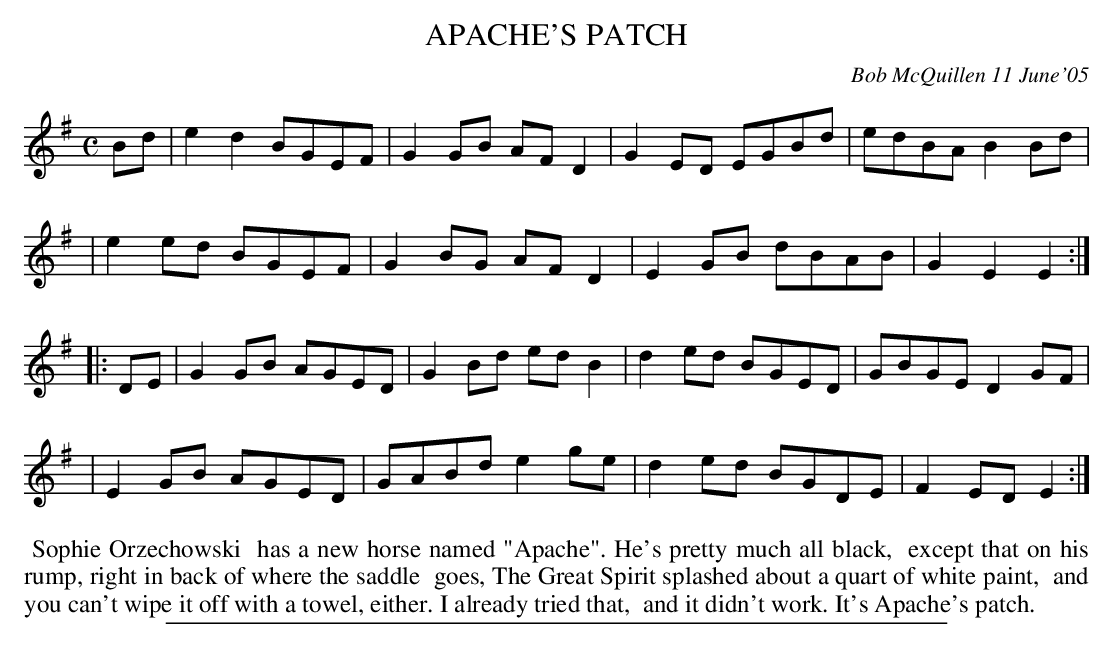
X:1
T: APACHE'S PATCH
C: Bob McQuillen 11 June'05
M: C
L: 1/8
K: Em
Bd \
| e2d2 BGEF | G2GB AFD2 | G2ED EGBd | edBA B2Bd |
| e2ed BGEF | G2BG AFD2 | E2GB dBAB | G2E2 E2 :|
|: DE \
| G2GB AGED | G2Bd edB2 | d2ed BGED | GBGE D2GF |
| E2GB AGED | GABd e2ge | d2ed BGDE | F2ED E2 :|
